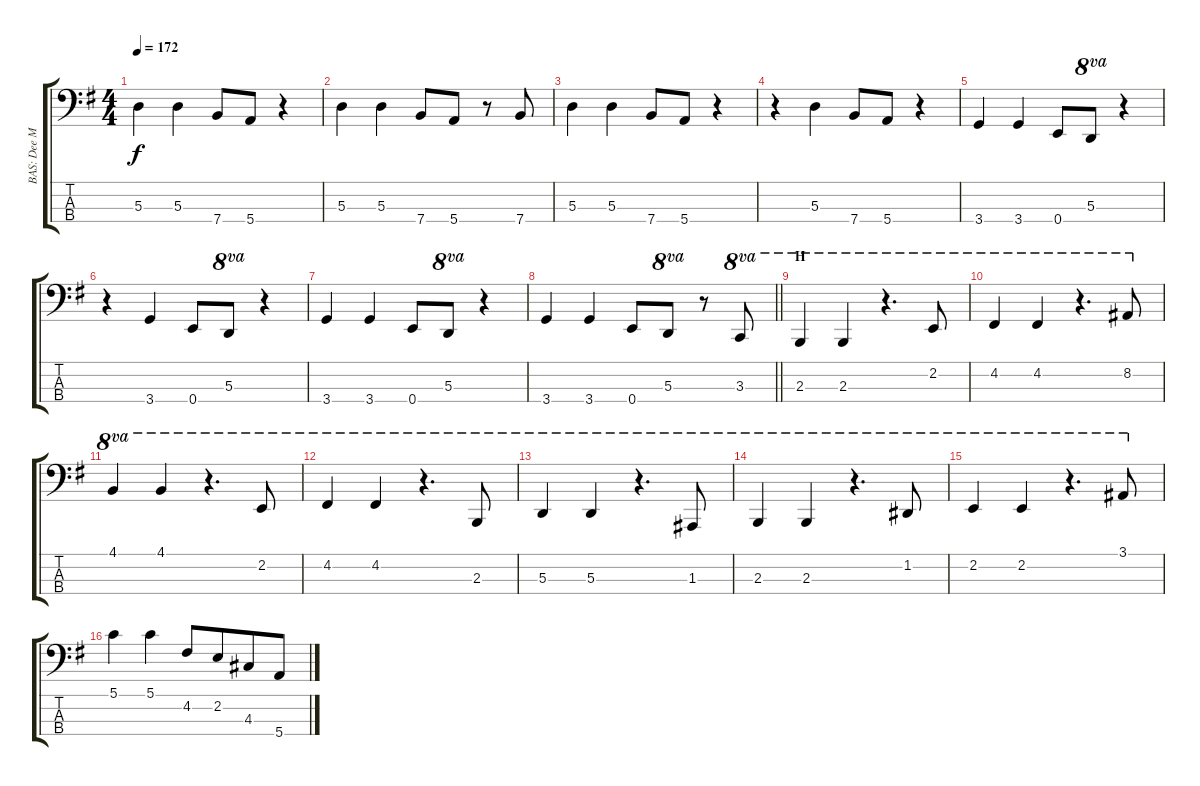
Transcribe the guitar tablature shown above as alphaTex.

\track ("BAS: Dee Murray" "BAS: Dee M") {instrument electricbassfinger}
\staff {score tabs}
\tuning (G2 D2 A1 E1) {hide}
\ts (4 4)
\tempo 172
\clef f4
\ks g
5.3.4{dy f} 5.3.4 7.4.8 5.4.8 r.4 |
5.3.4 5.3.4 7.4.8 5.4.8 r.8 7.4.8 |
5.3.4 5.3.4 7.4.8 5.4.8 r.4 |
r.4 5.3.4 7.4.8 5.4.8 r.4 |
3.4.4 3.4.4 0.4.8 5.3.8{ot 8va} r.4 |
r.4 3.4.4 0.4.8 5.3.8{ot 8va} r.4 |
3.4.4 3.4.4 0.4.8 5.3.8{ot 8va} r.4 |
\barLineRight lightlight
3.4.4 3.4.4 0.4.8 5.3.8{ot 8va} r.8 3.3.8{ot 8va} |
\section ("" "H")
2.3.4{ot 8va} 2.3.4{ot 8va} r.4{d ot 8va} 2.2.8{ot 8va} |
4.2.4{ot 8va} 4.2.4{ot 8va} r.4{d ot 8va} 8.2.8{ot 8va} |
4.1.4{ot 8va} 4.1.4{ot 8va} r.4{d ot 8va} 2.2.8{ot 8va} |
4.2.4{ot 8va} 4.2.4{ot 8va} r.4{d ot 8va} 2.3.8{ot 8va} |
5.3.4{ot 8va} 5.3.4{ot 8va} r.4{d ot 8va} 1.3.8{ot 8va} |
2.3.4{ot 8va} 2.3.4{ot 8va} r.4{d ot 8va} 1.2.8{ot 8va} |
2.2.4{ot 8va} 2.2.4{ot 8va} r.4{d ot 8va} 3.1.8{ot 8va} |
5.1.4 5.1.4 4.2.8 2.2.8{beam merge} 4.3.8 5.4.8
